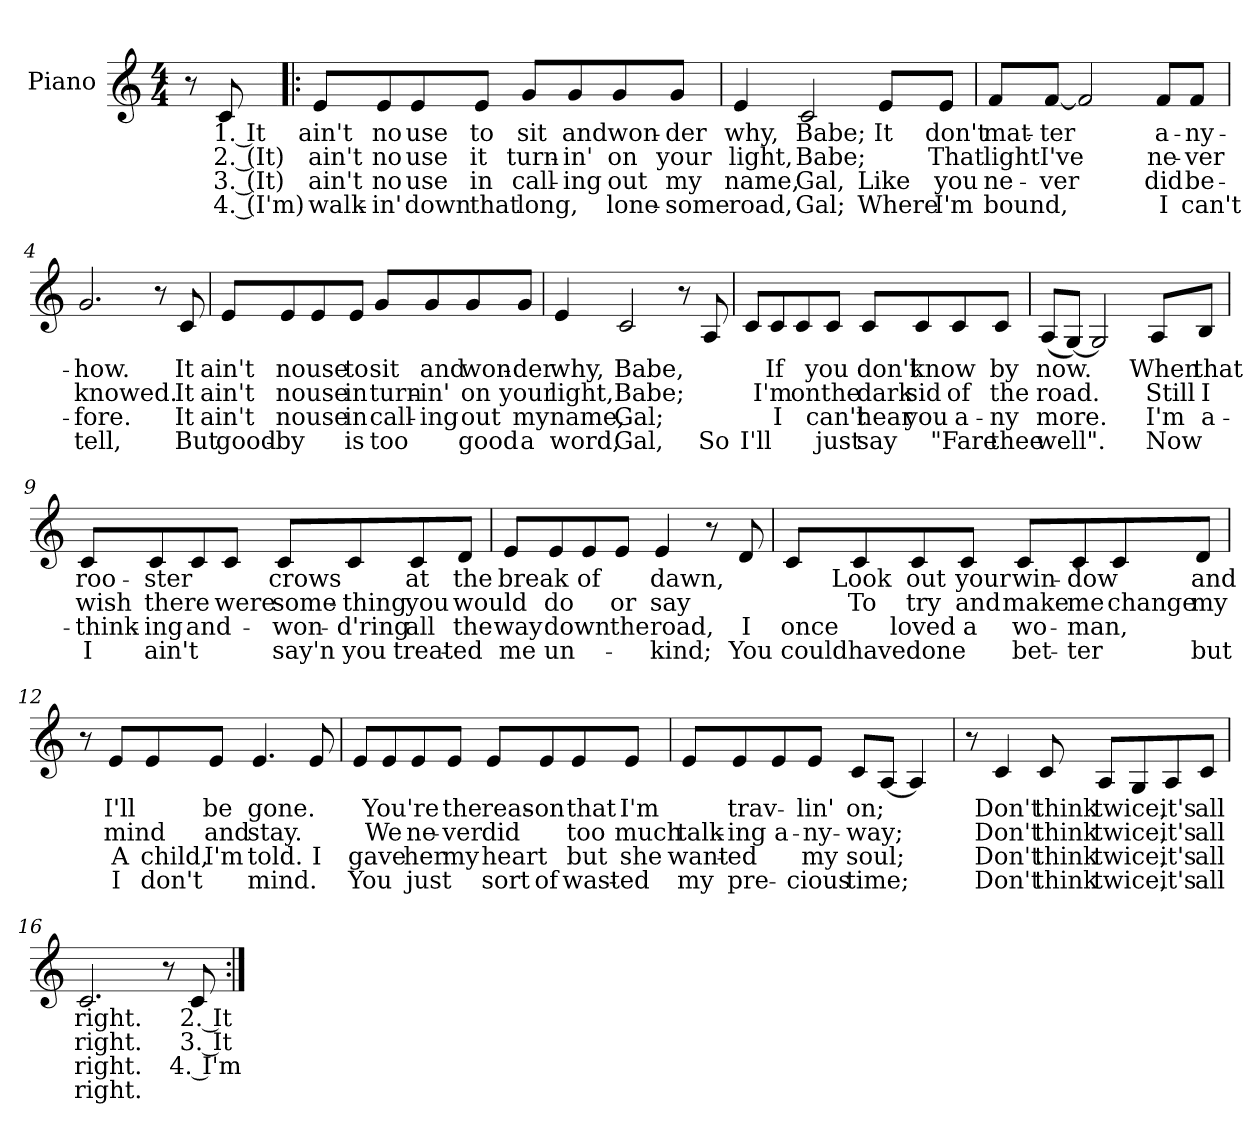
**kern	**text	**text	**text	**text
*part1	*part1	*part1	*part1	*part1
*staff1	*staff1	*staff1	*staff1	*staff1
*I"Piano	*	*	*	*
*I'Pno	*	*	*	*
*clefG2	*	*	*	*
*k[]	*	*	*	*
*C:	*	*	*	*
*M4/4	*	*	*	*
=	=	=	=	=
8r	.	.	.	.
8c/	1. It	2. (It)	3. (It)	4. (I'm)
=1!|:	=1!|:	=1!|:	=1!|:	=1!|:
8e/L	ain't	ain't	ain't	walk-
8e/	no	no	no	-in'
8e/	use	use	use	down
8e/J	to	it	in	that
8g/L	sit	turn-	call-	long,
8g/	and	-in'	-ing	.
8g/	won-	on	out	lone-
8g/J	-der	your	my	-some
=2	=2	=2	=2	=2
4e/	why,	light,	name,	road,
2c/	Babe;	Babe;	Gal,	Gal;
8e/L	It	.	Like	Where
8e/J	don't	That	you	I'm
!!LO:LB:g=z
=3	=3	=3	=3	=3
8f/L	mat-	light	ne-	bound,
[8f/J	-ter	I've	-ver	.
2f/]	.	.	.	.
8f/L	a-	ne-	did	I
8f/J	-ny-	-ver	be-	can't
=4	=4	=4	=4	=4
2.g/	-how.	knowed.	-fore.	tell,
8r	.	.	.	.
8c/	It	It	It	But
=5	=5	=5	=5	=5
8e/L	ain't	ain't	ain't	good-
8e/	no	no	no	-by
8e/	use	use	use	.
8e/J	to	in	in	is
8g/L	sit	turn-	call-	too
8g/	and	-in'	-ing	.
8g/	won-	on	out	good
8g/J	-der	your	my	a
!!LO:LB:g=z
=6	=6	=6	=6	=6
4e/	why,	light,	name,	word,
2c/	Babe,	Babe;	Gal;	Gal,
8r	.	.	.	.
8A/	.	.	.	So
=7	=7	=7	=7	=7
8c/L	.	.	.	I'll
8c/	If	I'm	I	.
8c/	.	on	.	.
8c/J	you	the	can't	just
8c/L	don't	dark	hear	say
8c/	know	sid	you	.
8c/	.	of	a-	"Fare
8c/J	by	the	-ny	thee
=8	=8	=8	=8	=8
(8A/L	now.	road.	more.	well".
[8G/J)	.	.	.	.
2G/]	.	.	.	.
8A/L	When	Still	I'm	Now
8B/J	that	I	a-	.
!!LO:LB:g=z
=9	=9	=9	=9	=9
8c/L	roo-	wish	-think-	I
8c/	-ster	there	-ing	ain't
8c/	.	.	and-	.
8c/J	.	were	.	.
8c/L	crows	some-	-won-	say'n
8c/	.	-thing	-d'ring	you
8c/	at	you	all	treat-
8d/J	the	would	the	-ed
=10	=10	=10	=10	=10
8e/L	break	.	way	me
8e/	.	do	down	un-
8e/	of	.	.	.
8e/J	.	or	the	.
4e/	dawn,	say	road,	-kind;
8r	.	.	.	.
8d/	.	.	I	You
!!LO:LB:g=z
=11	=11	=11	=11	=11
8c/L	.	.	once	could
8c/	Look	To	.	have
8c/	out	try	loved	done
8c/J	your	and	a	.
8c/L	win-	make	wo-	bet-
8c/	-dow	me	-man,	-ter
8c/	.	change	.	.
8d/J	and	my	.	but
=12	=12	=12	=12	=12
8r	.	.	.	.
8e/L	I'll	mind	A	I
8e/	.	.	child,	don't
8e/J	be	and	I'm	.
4.e/	gone.	stay.	told.	mind.
8e/	.	.	I	.
!!LO:PB:g=z
=13	=13	=13	=13	=13
8e/L	.	.	gave	You
8e/	You're	We	.	.
8e/	.	ne-	her	just
8e/J	the	-ver	my	.
8e/L	reas-	did	heart	sort
8e/	-on	.	.	of
8e/	that	too	but	wast-
8e/J	I'm	much	she	-ed
=14	=14	=14	=14	=14
8e/L	.	talk-	want-	my
8e/	trav-	-ing	-ed	pre-
8e/	.	a-	.	.
8e/J	-lin'	-ny-	my	-cious
8c/L	on;	-way;	soul;	time;
[8A/J	.	.	.	.
4A/]	.	.	.	.
!!LO:LB:g=z
=15	=15	=15	=15	=15
8r	.	.	.	.
4c/	Don't	Don't	Don't	Don't
8c/	think	think	think	think
8A/L	twice,	twice,	twice,	twice,
8G/	.	.	.	.
8A/	it's	it's	it's	it's
8c/J	all	all	all	all
=16	=16	=16	=16	=16
2.c/	right.	right.	right.	right.
8r	.	.	.	.
8c/	2. It	3. It	4. I'm	.
=:|!	=:|!	=:|!	=:|!	=:|!
*-	*-	*-	*-	*-
